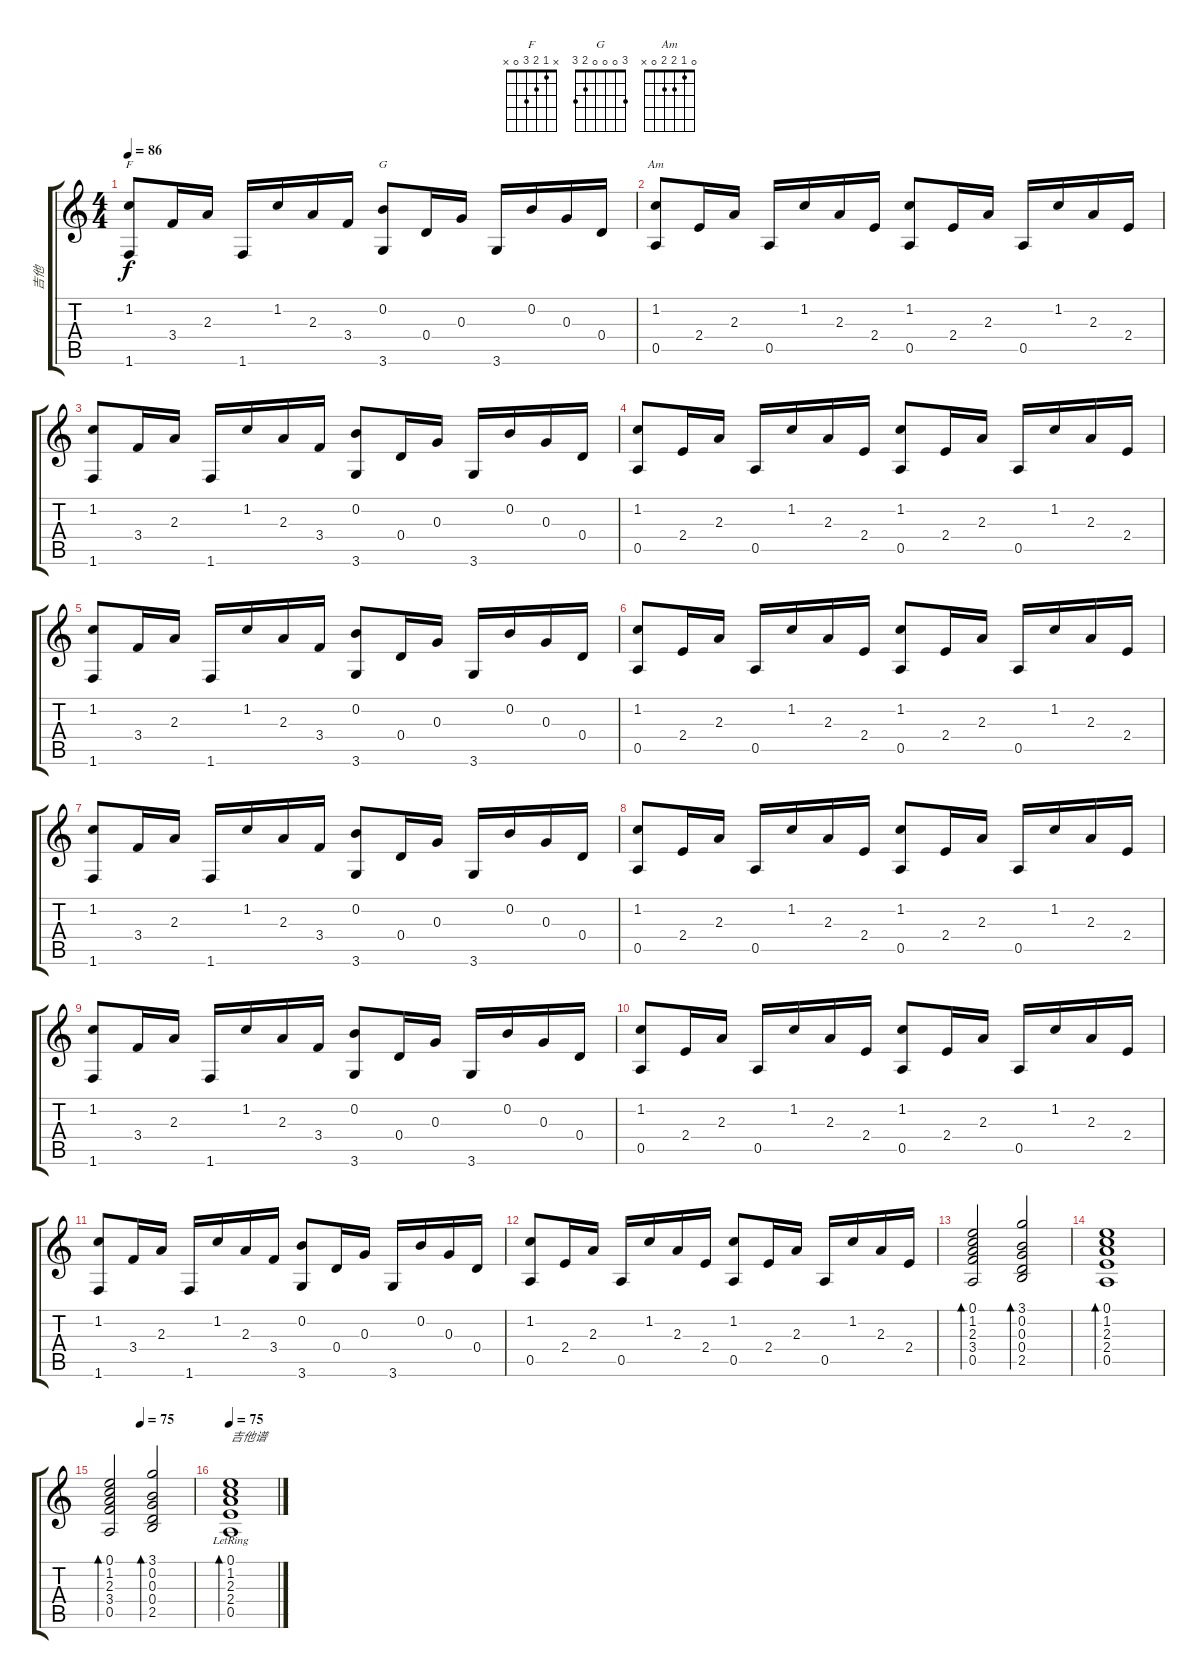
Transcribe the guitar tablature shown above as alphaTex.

\track ("吉他" "吉他") {instrument acousticguitarsteel}
\staff {score tabs}
\tuning (E4 B3 G3 D3 A2 E2) {hide}
\chord ("F" x 1 2 3 0 x)
\chord ("G" 3 0 0 0 2 3)
\chord ("Am" 0 1 2 2 0 x)
\ts (4 4)
\tempo 86
\clef g2
\ks c
(1.2 1.6).8{ch "F" dy f} 3.4.16 2.3.16 1.6.16 1.2.16 2.3.16 3.4.16 (0.2 3.6).8{ch "G"} 0.4.16 0.3.16 3.6.16 0.2.16 0.3.16 0.4.16 |
(1.2 0.5).8{ch "Am"} 2.4.16 2.3.16 0.5.16 1.2.16 2.3.16 2.4.16 (1.2 0.5).8 2.4.16 2.3.16 0.5.16 1.2.16 2.3.16 2.4.16 |
(1.2 1.6).8 3.4.16 2.3.16 1.6.16 1.2.16 2.3.16 3.4.16 (0.2 3.6).8 0.4.16 0.3.16 3.6.16 0.2.16 0.3.16 0.4.16 |
(1.2 0.5).8 2.4.16 2.3.16 0.5.16 1.2.16 2.3.16 2.4.16 (1.2 0.5).8 2.4.16 2.3.16 0.5.16 1.2.16 2.3.16 2.4.16 |
(1.2 1.6).8 3.4.16 2.3.16 1.6.16 1.2.16 2.3.16 3.4.16 (0.2 3.6).8 0.4.16 0.3.16 3.6.16 0.2.16 0.3.16 0.4.16 |
(1.2 0.5).8 2.4.16 2.3.16 0.5.16 1.2.16 2.3.16 2.4.16 (1.2 0.5).8 2.4.16 2.3.16 0.5.16 1.2.16 2.3.16 2.4.16 |
(1.2 1.6).8 3.4.16 2.3.16 1.6.16 1.2.16 2.3.16 3.4.16 (0.2 3.6).8 0.4.16 0.3.16 3.6.16 0.2.16 0.3.16 0.4.16 |
(1.2 0.5).8 2.4.16 2.3.16 0.5.16 1.2.16 2.3.16 2.4.16 (1.2 0.5).8 2.4.16 2.3.16 0.5.16 1.2.16 2.3.16 2.4.16 |
(1.2 1.6).8 3.4.16 2.3.16 1.6.16 1.2.16 2.3.16 3.4.16 (0.2 3.6).8 0.4.16 0.3.16 3.6.16 0.2.16 0.3.16 0.4.16 |
(1.2 0.5).8 2.4.16 2.3.16 0.5.16 1.2.16 2.3.16 2.4.16 (1.2 0.5).8 2.4.16 2.3.16 0.5.16 1.2.16 2.3.16 2.4.16 |
(1.2 1.6).8 3.4.16 2.3.16 1.6.16 1.2.16 2.3.16 3.4.16 (0.2 3.6).8 0.4.16 0.3.16 3.6.16 0.2.16 0.3.16 0.4.16 |
(1.2 0.5).8 2.4.16 2.3.16 0.5.16 1.2.16 2.3.16 2.4.16 (1.2 0.5).8 2.4.16 2.3.16 0.5.16 1.2.16 2.3.16 2.4.16 |
(0.1 1.2 2.3 3.4 0.5).2{bd 240} (3.1 0.2 0.3 0.4 2.5).2{bd 240} |
(0.1 1.2 2.3 2.4 0.5).1{bd 240} |
\tempo (75 0.375)
(0.1 1.2 2.3 3.4 0.5).2{bd 240} (3.1 0.2 0.3 0.4 2.5).2{bd 240} |
\tempo 75
(0.1{lr} 1.2{lr} 2.3{lr} 2.4{lr} 0.5{lr}).1{bd 240 txt "吉他谱"}
